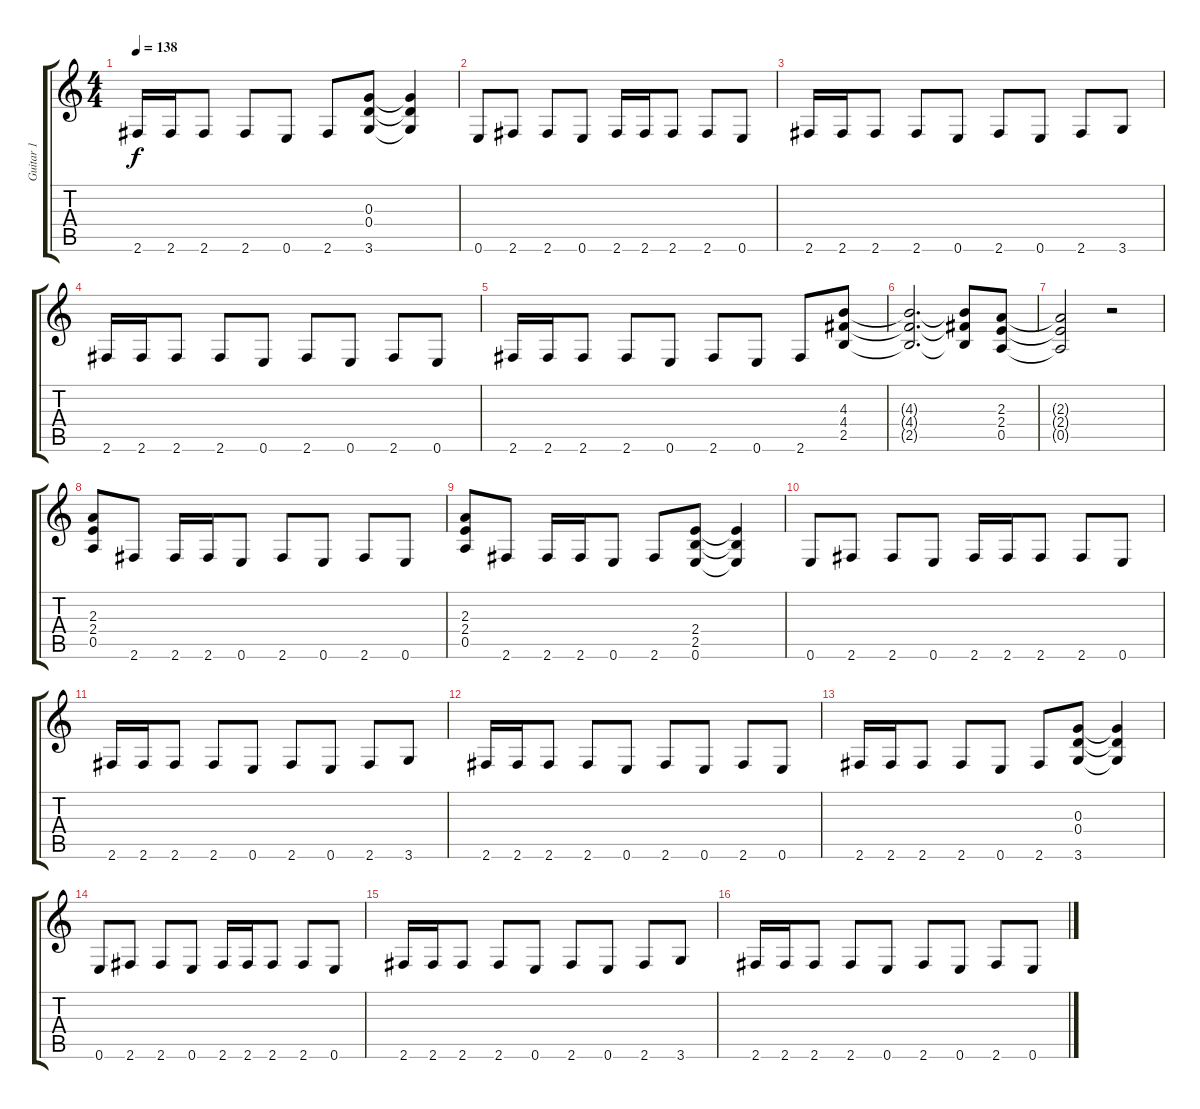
\track ("Guitar 1" "Guitar 1") {instrument overdrivenguitar}
\staff {score tabs}
\tuning (E4 B3 G3 D3 A2 E2) {hide}
\ts (4 4)
\tempo 138
\clef g2
\ks c
2.6.16{dy f} 2.6.16 2.6.8 2.6.8 0.6.8 2.6.8 (0.3 0.4 3.6).8 (0.3{t} 0.4{t} 3.6{t}).4 |
0.6.8 2.6.8 2.6.8 0.6.8 2.6.16 2.6.16 2.6.8 2.6.8 0.6.8 |
2.6.16 2.6.16 2.6.8 2.6.8 0.6.8 2.6.8 0.6.8 2.6.8 3.6.8 |
2.6.16 2.6.16 2.6.8 2.6.8 0.6.8 2.6.8 0.6.8 2.6.8 0.6.8 |
2.6.16 2.6.16 2.6.8 2.6.8 0.6.8 2.6.8 0.6.8 2.6.8 (4.3 4.4 2.5).8 |
(4.3{t} 4.4{t} 2.5{t}).2{d} (4.3{t} 4.4{t} 2.5{t}).8 (2.3 2.4 0.5).8 |
(2.3{t} 2.4{t} 0.5{t}).2 r.2 |
(2.3 2.4 0.5).8 2.6.8 2.6.16 2.6.16 0.6.8 2.6.8 0.6.8 2.6.8 0.6.8 |
(2.3 2.4 0.5).8 2.6.8 2.6.16 2.6.16 0.6.8 2.6.8 (2.4 2.5 0.6).8 (2.4{t} 2.5{t} 0.6{t}).4 |
0.6.8 2.6.8 2.6.8 0.6.8 2.6.16 2.6.16 2.6.8 2.6.8 0.6.8 |
2.6.16 2.6.16 2.6.8 2.6.8 0.6.8 2.6.8 0.6.8 2.6.8 3.6.8 |
2.6.16 2.6.16 2.6.8 2.6.8 0.6.8 2.6.8 0.6.8 2.6.8 0.6.8 |
2.6.16 2.6.16 2.6.8 2.6.8 0.6.8 2.6.8 (0.3 0.4 3.6).8 (0.3{t} 0.4{t} 3.6{t}).4 |
0.6.8 2.6.8 2.6.8 0.6.8 2.6.16 2.6.16 2.6.8 2.6.8 0.6.8 |
2.6.16 2.6.16 2.6.8 2.6.8 0.6.8 2.6.8 0.6.8 2.6.8 3.6.8 |
2.6.16 2.6.16 2.6.8 2.6.8 0.6.8 2.6.8 0.6.8 2.6.8 0.6.8
